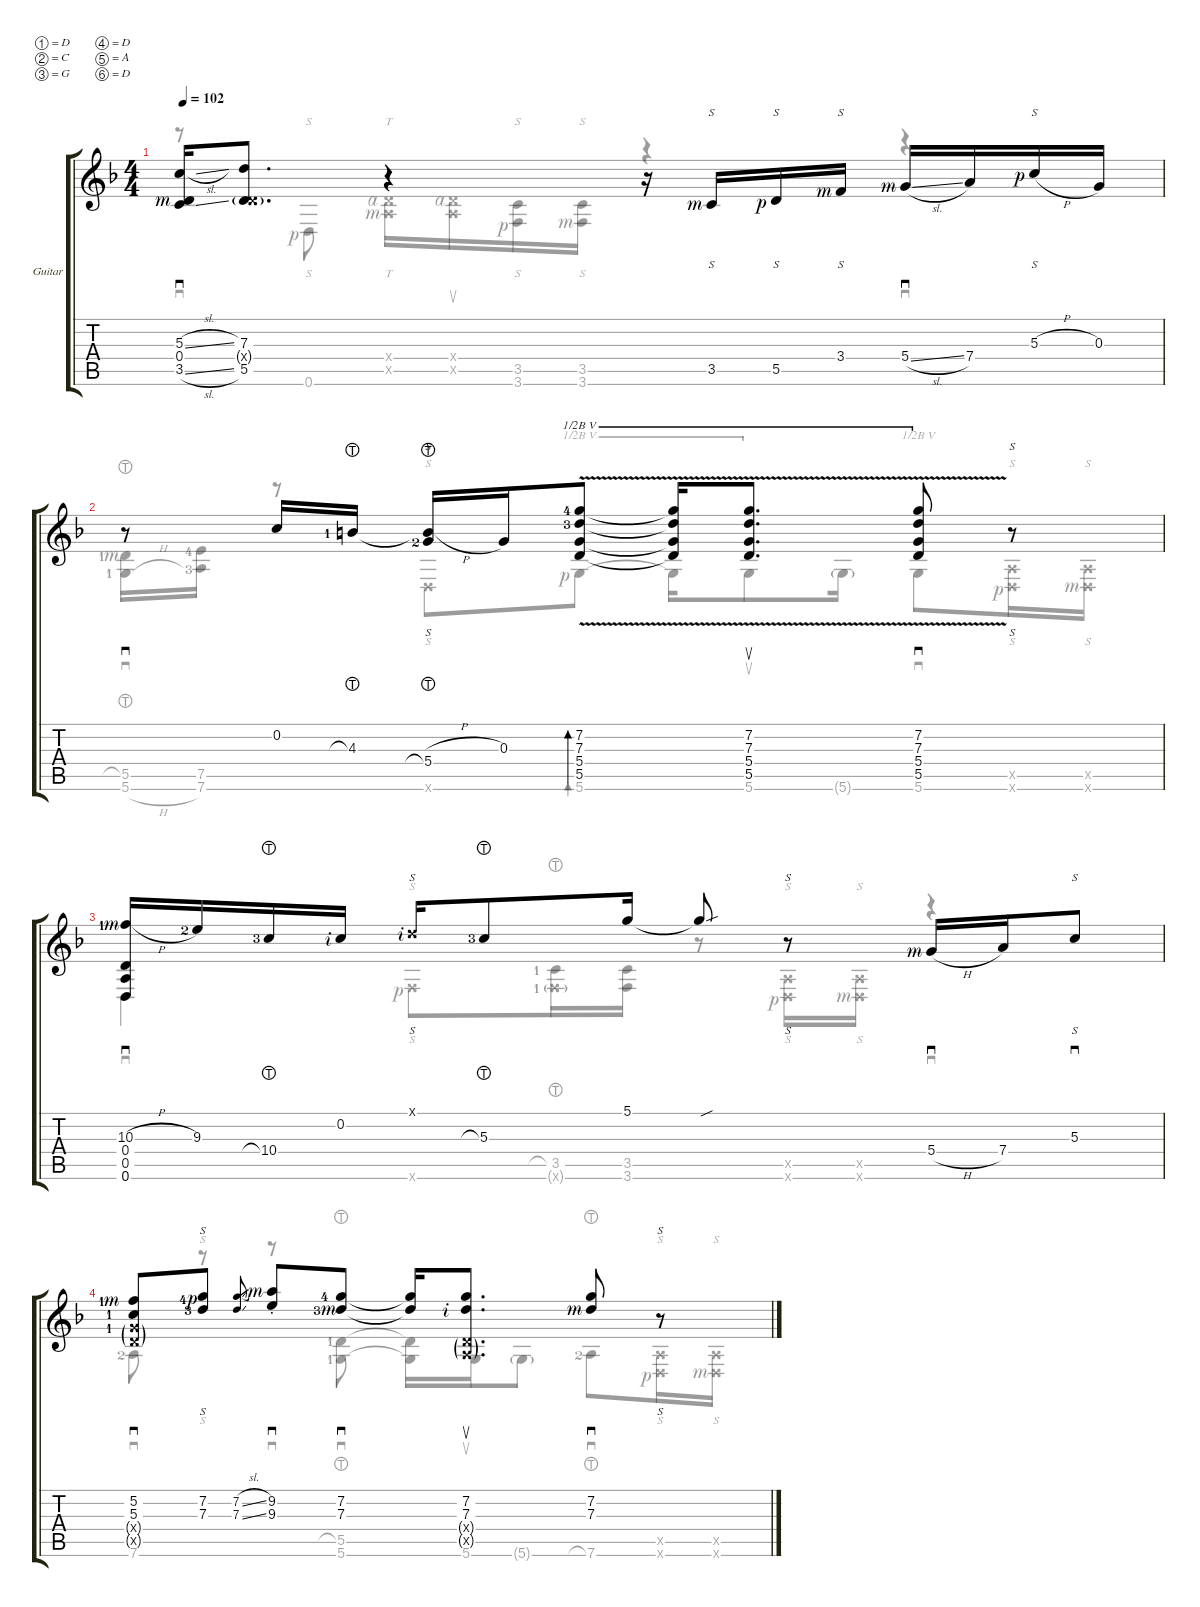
\defaultSystemsLayout 4
\hideDynamics
\bracketExtendMode groupsimilarinstruments
\firstSystemTrackNameMode fullname
\otherSystemsTrackNameMode fullname
\firstSystemTrackNameOrientation horizontal
\otherSystemsTrackNameOrientation horizontal
\track ("Guitar" "Gtr.") {instrument acousticguitarsteel}
\staff {score tabs}
\tuning (D4 C4 G3 D3 A2 D2)
\voice
\ts (4 4)
\tempo 102
\clef g2
\ks dminor
(3.5{sl} 0.4{rf 3} 5.3{sl}).16{sd dy mf} (7.3 5.5 0.4{g x}).8{d} r.4 r.16 3.5{rf 3}.16{s} 5.5{rf 1}.16{s} 3.4{rf 3}.16{s} 5.4{sl rf 3}.16{sd} 7.4.16 5.3{h rf 1}.16{s} 0.3.16 |
r.8{sd} 0.2.16 4.3{lht lf 2}.16 (5.4{lht lf 3} 4.3{h t}).16{s} 0.3.16 (5.5 5.4 7.3{v lf 4} 7.2{v lf 5}).8{bd 60 barre (5 half)} (5.5{t} 5.4{t} 7.3{t} 7.2{t}).16{barre (5 half)} (7.2{v} 7.3{v} 5.4 5.5).8{d su barre (5 half)} (5.5 5.4 7.3{v} 7.2{v}).8{sd barre (5 half)} r.8{s} |
(10.3{h lf 2 rf 3} 0.4 0.5 0.6).16{sd} 9.3{lf 3}.16 10.4{lht lf 4}.16 0.2{rf 2}.16 0.1{x rf 2}.16{s} 5.3{lht lf 4}.8 5.1.16 5.1{sou t}.8 r.8{s} 5.4{h rf 3}.16{sd} 7.4.16 5.3.8{s sd} |
(5.2{lf 2 rf 3} 5.3{lf 2} 5.4{g x lf 2} 5.5{g x}).8{sd} (7.2{lf 5 rf 1} 7.3{lf 4}).8{s} (7.3{sl} 7.2{sl}).8{gr} (9.2{st rf 3} 9.3{st}).8{sd} (7.2{lf 5} 7.3{lf 4 rf 3}).8{sd} (7.2{t} 7.3{t}).16 (7.2 7.3{rf 2} 0.4{g x} 0.5{g x}).8{d su} (7.3{rf 3} 7.2).8{sd} r.8{s}
\voice
\clef g2
\ottava regular
\simile none
\ks dminor
r.8{sd dy mf} 0.6{rf 1}.8{s} (0.5{x rf 3} 0.4{x rf 4}).16{tt} (0.4{x rf 4} 0.5{x}).16{su} (3.6{rf 1} 3.5).16{s} (3.6{rf 3} 3.5).16{s} r.4 r.4{sd} |
(5.5{lht lf 2 rf 3} 5.6{h lf 2}).16{sd} (7.6{lf 4} 7.5{lf 5}).16 r.8 0.6{x}.8{s} 5.6{rf 1}.8{bd 0 barre (5 half)} 5.6{t}.16{barre (5 half)} 5.6.8{su barre (5 half)} 5.6{g}.16 5.6.8{sd barre (5 half)} (0.6{x rf 1} 0.5{x}).16{s} (0.6{x rf 3} 0.5{x}).16{s} |
0.6.4{sd} 3.6{x rf 1}.8{s} (3.5{lht lf 2} 3.6{g x lf 2}).16 (3.6 3.5).16 r.8 (0.5{x} 0.6{x rf 1}).16{s} (0.5{x} 0.6{x rf 3}).16{s} r.4{sd} |
7.6{lf 3}.8{sd} r.8{s} r.8{sd} (5.6{lf 2} 5.5{lht lf 2}).8{sd} (5.6{t} 5.5{t}).16 5.6.16{su} 5.6{g}.8 7.6{lht lf 3}.8{sd} (0.6{x rf 1} 0.5{x}).16{s} (0.6{x rf 3} 0.5{x}).16{s}
